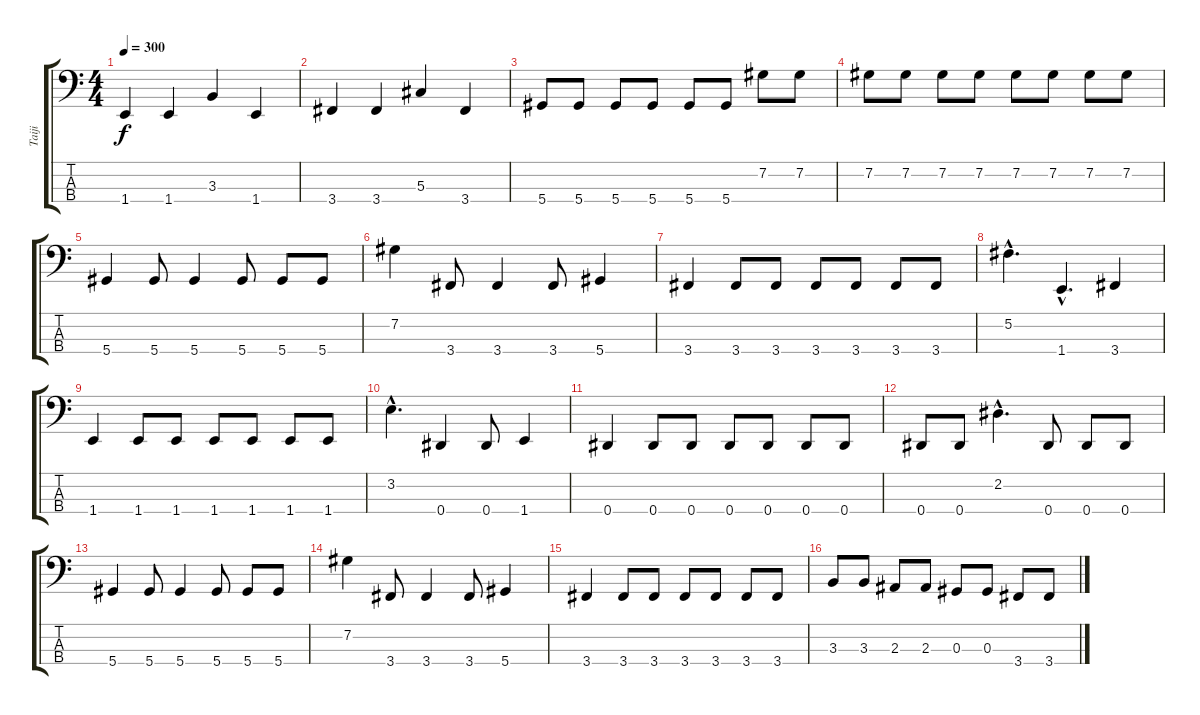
\track ("Taiji" "Taiji") {instrument electricbassfinger}
\staff {score tabs}
\tuning (Gb2 Db2 Ab1 Eb1) {hide}
\ts (4 4)
\tempo 300
\clef f4
\ks c
1.4.4{dy f} 1.4.4 3.3.4 1.4.4 |
3.4.4 3.4.4 5.3.4 3.4.4 |
5.4.8 5.4.8 5.4.8 5.4.8 5.4.8 5.4.8 7.2.8 7.2.8 |
7.2.8 7.2.8 7.2.8 7.2.8 7.2.8 7.2.8 7.2.8 7.2.8 |
5.4.4 5.4.8 5.4.4 5.4.8 5.4.8 5.4.8 |
7.2.4 3.4.8 3.4.4 3.4.8 5.4.4 |
3.4.4 3.4.8 3.4.8 3.4.8 3.4.8 3.4.8 3.4.8 |
5.2{hac}.4{d} 1.4{hac}.4{d} 3.4.4 |
1.4.4 1.4.8 1.4.8 1.4.8 1.4.8 1.4.8 1.4.8 |
3.2{hac}.4{d} 0.4.4 0.4.8 1.4.4 |
0.4.4 0.4.8 0.4.8 0.4.8 0.4.8 0.4.8 0.4.8 |
0.4.8 0.4.8 2.2{hac}.4{d} 0.4.8 0.4.8 0.4.8 |
5.4.4 5.4.8 5.4.4 5.4.8 5.4.8 5.4.8 |
7.2.4 3.4.8 3.4.4 3.4.8 5.4.4 |
3.4.4 3.4.8 3.4.8 3.4.8 3.4.8 3.4.8 3.4.8 |
3.3.8 3.3.8 2.3.8 2.3.8 0.3.8 0.3.8 3.4.8 3.4.8
